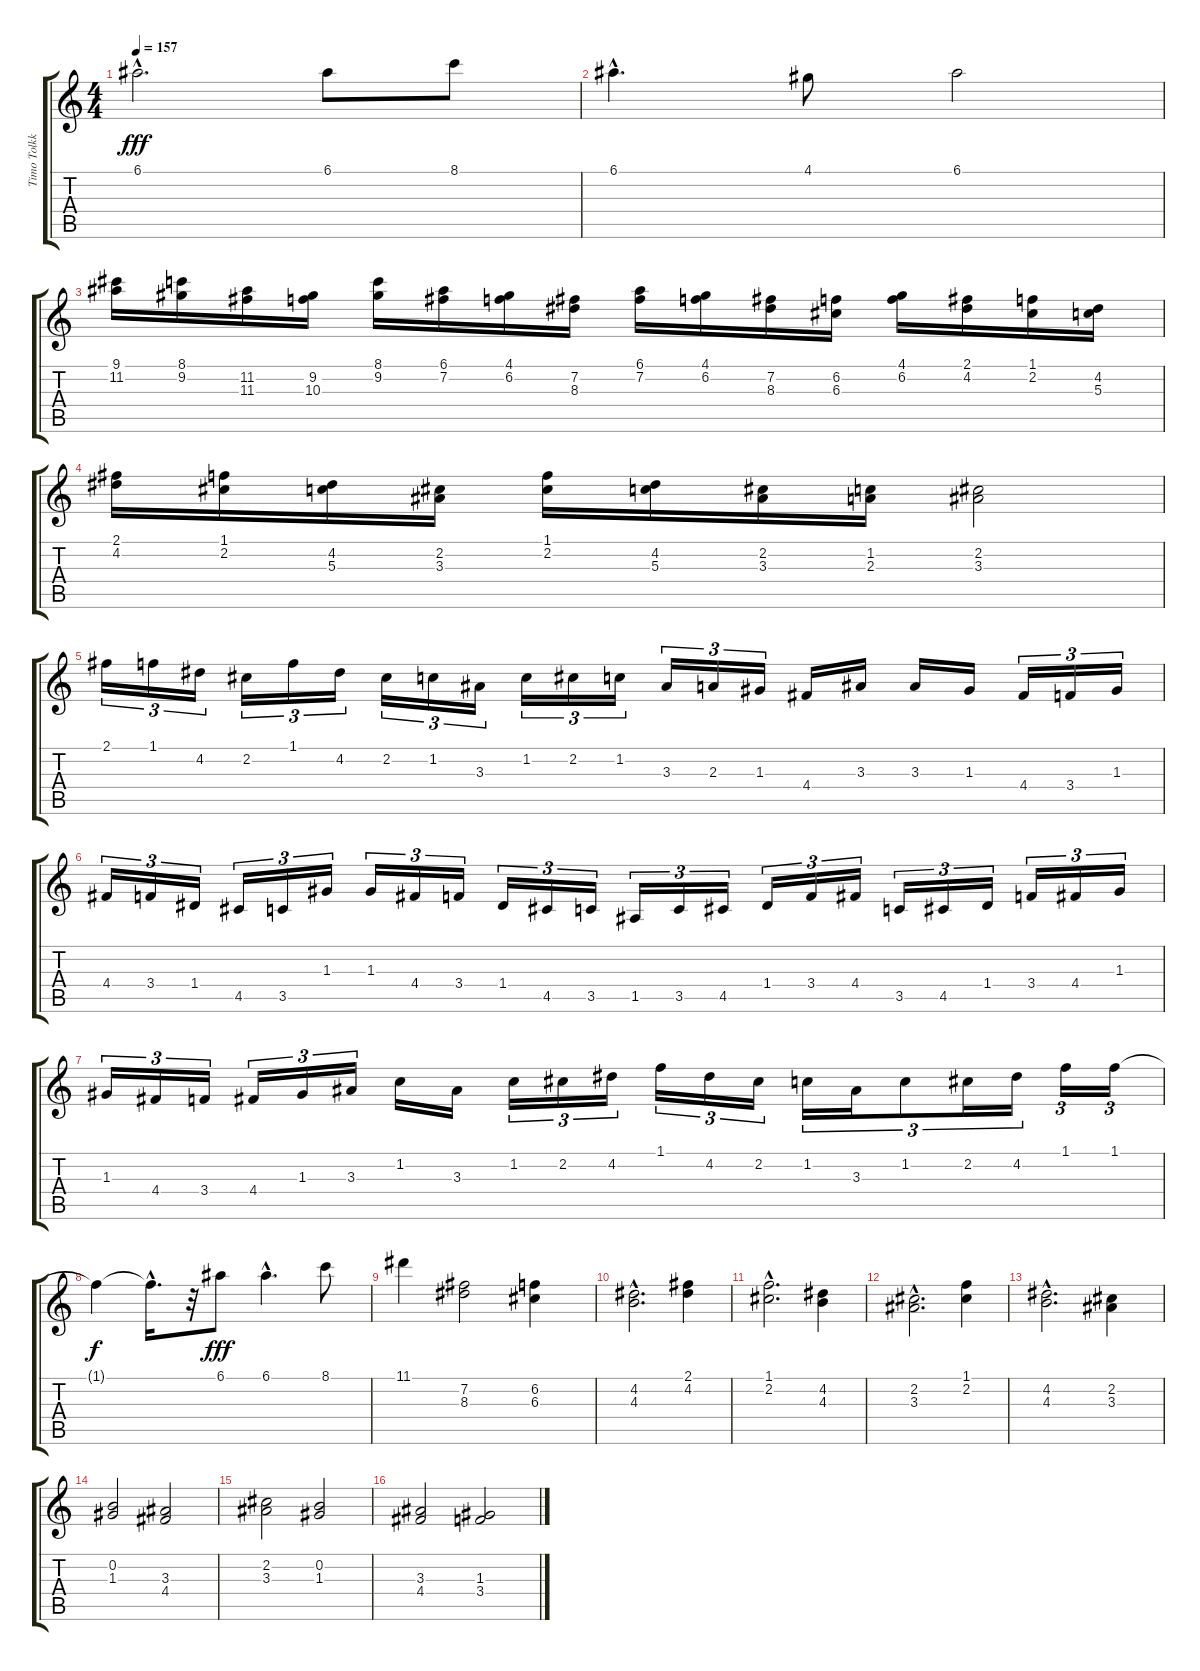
\track ("Timo Tolkki" "Timo Tolkk") {instrument distortionguitar}
\staff {score tabs}
\tuning (E4 B3 G3 D3 A2 E2) {hide}
\ts (4 4)
\tempo 157
\clef g2
\ks c
6.1{hac}.2{d dy fff} 6.1.8 8.1.8 |
6.1{hac}.4{d} 4.1.8 6.1.2 |
(9.1 11.2).16 (8.1 9.2).16 (11.2 11.3).16 (9.2 10.3).16 (8.1 9.2).16 (6.1 7.2).16 (4.1 6.2).16 (7.2 8.3).16 (6.1 7.2).16 (4.1 6.2).16 (7.2 8.3).16 (6.2 6.3).16 (4.1 6.2).16 (2.1 4.2).16 (1.1 2.2).16 (4.2 5.3).16 |
(2.1 4.2).16 (1.1 2.2).16 (4.2 5.3).16 (2.2 3.3).16 (1.1 2.2).16 (4.2 5.3).16 (2.2 3.3).16 (1.2 2.3).16 (2.2 3.3).2 |
2.1.16{tu (3 2)} 1.1.16{tu (3 2)} 4.2.16{tu (3 2)} 2.2.16{tu (3 2)} 1.1.16{tu (3 2)} 4.2.16{tu (3 2)} 2.2.16{tu (3 2)} 1.2.16{tu (3 2)} 3.3.16{tu (3 2)} 1.2.16{tu (3 2)} 2.2.16{tu (3 2)} 1.2.16{tu (3 2)} 3.3.16{tu (3 2)} 2.3.16{tu (3 2)} 1.3.16{tu (3 2)} 4.4.16 3.3.16 3.3.16 1.3.16 4.4.16{tu (3 2)} 3.4.16{tu (3 2)} 1.3.16{tu (3 2)} |
4.4.16{tu (3 2)} 3.4.16{tu (3 2)} 1.4.16{tu (3 2)} 4.5.16{tu (3 2)} 3.5.16{tu (3 2)} 1.3.16{tu (3 2)} 1.3.16{tu (3 2)} 4.4.16{tu (3 2)} 3.4.16{tu (3 2)} 1.4.16{tu (3 2)} 4.5.16{tu (3 2)} 3.5.16{tu (3 2)} 1.5.16{tu (3 2)} 3.5.16{tu (3 2)} 4.5.16{tu (3 2)} 1.4.16{tu (3 2)} 3.4.16{tu (3 2)} 4.4.16{tu (3 2)} 3.5.16{tu (3 2)} 4.5.16{tu (3 2)} 1.4.16{tu (3 2)} 3.4.16{tu (3 2)} 4.4.16{tu (3 2)} 1.3.16{tu (3 2)} |
1.3.16{tu (3 2)} 4.4.16{tu (3 2)} 3.4.16{tu (3 2)} 4.4.16{tu (3 2)} 1.3.16{tu (3 2)} 3.3.16{tu (3 2)} 1.2.16 3.3.16 1.2.16{tu (3 2)} 2.2.16{tu (3 2)} 4.2.16{tu (3 2)} 1.1.16{tu (3 2)} 4.2.16{tu (3 2)} 2.2.16{tu (3 2)} 1.2.16{tu (3 2)} 3.3.16{tu (3 2)} 1.2.8{tu (3 2)} 2.2.16{tu (3 2)} 4.2.16{tu (3 2)} 1.1.16{tu (3 2)} 1.1.16{tu (3 2)} |
1.1{t}.4{dy f} 1.1{hac t}.16{d} r.32 6.1.8{dy fff} 6.1{hac}.4{d} 8.1.8 |
11.1.4 (7.2 8.3).2 (6.2 6.3).4 |
(4.2{hac} 4.3{hac}).2{d} (2.1 4.2).4 |
(1.1{hac} 2.2{hac}).2{d} (4.2 4.3).4 |
(2.2{hac} 3.3{hac}).2{d} (1.1 2.2).4 |
(4.2{hac} 4.3{hac}).2{d} (2.2 3.3).4 |
(0.2 1.3).2 (3.3 4.4).2 |
(2.2 3.3).2 (0.2 1.3).2 |
(3.3 4.4).2 (1.3 3.4).2
